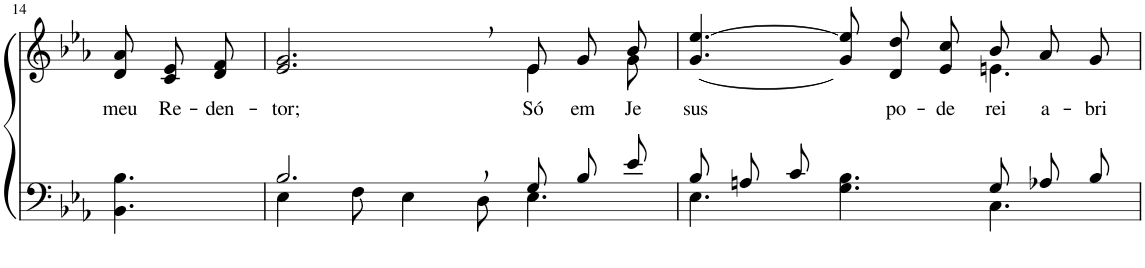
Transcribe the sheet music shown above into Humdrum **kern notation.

**kern	**kern	**text
*part2	*part1	*part1
*staff2	*staff1	*staff1
*I"Parte III e IV	*I"Parte I e II	*
!!LO:PB:g=z
*clefF4	*clefG2	*
*k[b-e-a-]	*k[b-e-a-]	*
*M9/8	*M9/8	*
=14	=14	=14
!	!	!LO:LY:b
4.BB-\ 4.B-\	8d/ 8a-/L	meu
!	!	!LO:LY:b
.	8c/ 8e-/	Re-
!	!	!LO:LY:b
.	8d/ 8f/J	-den-
=15	=15	=15
*^	*	*
!	!	!	!LO:LY:b
*	*	*^	*
2.B-,/	4E-\	2.e-/, 2.g/,	2.ryy	-tor;
.	8F\	.	.	.
.	4E-\	.	.	.
.	8D\	.	.	.
!	!	!	!	!LO:LY:b
8G/L	4.E-\	8e-/L	4e-\	Só
!	!	!	!	!LO:LY:b
8B-/	.	8g/	.	em
!	!	!	!	!LO:LY:b
8e-/J	.	8b-/J	8g\	Je-
=16	=16	=16	=16	=16
!	!	!	!	!LO:LY:b
8B-/L	4.E-\	[4.g/ [4.ee-/	2.ryy	-sus
8An/	.	.	.	.
8c/J	.	.	.	.
4.ryy	4.G\ 4.B-\	8g]/ 8ee-]/L	.	.
!	!	!	!	!LO:LY:b
.	.	8d/ 8dd/	.	po-
!	!	!	!	!LO:LY:b
.	.	8e-/ 8cc/J	.	-de-
!	!	!	!	!LO:LY:b
8G/L	4.C\	8b-/L	4.en\	-rei
!	!	!	!	!LO:LY:b
8A-X/	.	8a-/	.	a-
!	!	!	!	!LO:LY:b
8B-/J	.	8g/J	.	-bri-
*v	*v	*	*	*
*	*v	*v	*
=	=	=
*-	*-	*-
